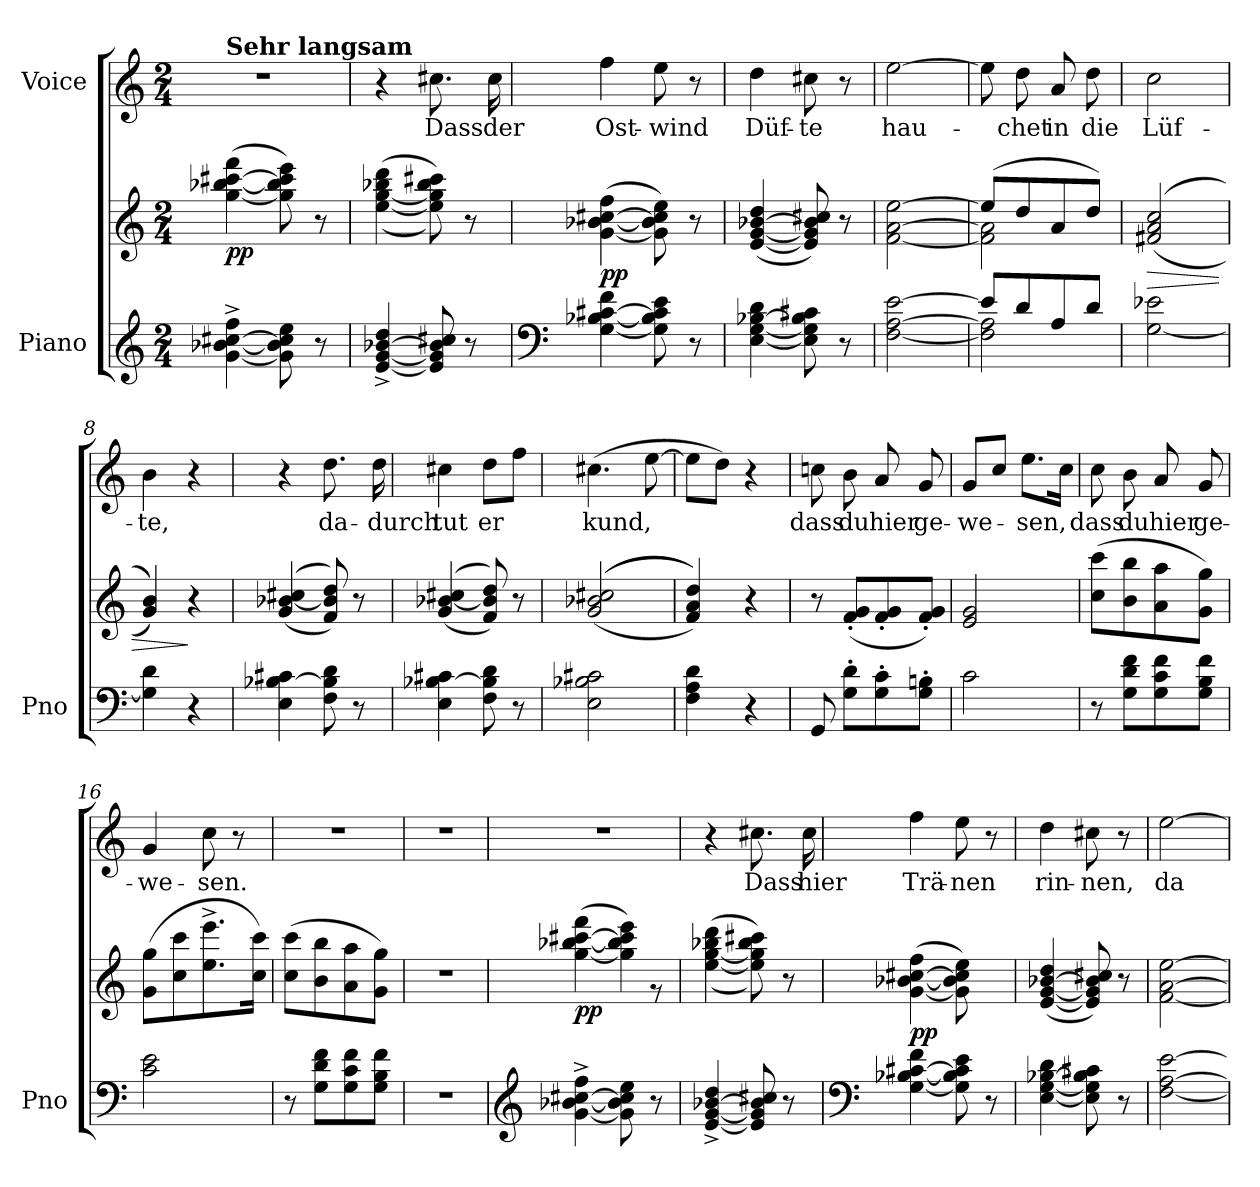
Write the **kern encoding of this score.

**kern	**kern	**dynam	**kern	**text
*part2	*part2	*part2	*part1	*part1
*staff3	*staff2	*staff2/3	*staff1	*staff1
*I"Piano	*	*	*I"Voice	*
*I'Pno	*	*	*	*
*clefG2	*clefG2	*	*clefG2	*
*k[]	*k[]	*	*k[]	*
*M2/4	*M2/4	*	*M2/4	*
=1	=1	=1	=1	=1
!	!	!	!LO:TX:a:B:t=Sehr langsam	!
!	!	!LO:DY:b	!	!
[4g\^ [4b-X\^ [4cc#X\^ 4ff\^	(>[4gg\ [4bb-X\ [4ccc#X\ 4fff\	pp	2r	.
8g\] 8b-\] 8cc#\] 8ee\	8gg\] 8bb-\] 8ccc#\] 8eee\)	.	.	.
8r	8r	.	.	.
=2	=2	=2	=2	=2
[4e/^> [4g/^> [<4b-X/^> 4dd/^>	(>([4ee\ [<4gg\ 4bb-X\ 4ddd\	.	4r	.
8e/] 8g/] 8b-/] 8cc#X/	8ee\] 8gg\] 8bb-\ 8ccc#X\))	.	8.cc#X\	Dass
8r	8r	.	.	.
.	.	.	16cc#\	der
=3	=3	=3	=3	=3
*clefF4	*	*	*	*
!	!	!LO:DY:b	!	!
[4G\ [4B-X\ [4c#X\ 4f\	(>[4g\ [4b-X\ [4cc#X\ 4ff\	pp	4ff\	Ost-
8G\] 8B-\] 8c#\] 8e\	8g\] 8b-\] 8cc#\] 8ee\)	.	8ee\	-wind
8r	8r	.	8r	.
=4	=4	=4	=4	=4
[4E\ [<4G\ [<4B-X\ 4d\	([4e/ [<4g/ [<4b-X/ 4dd/	.	4dd\	Düf-
8E\] 8G\] 8B-\] 8c#X\	8e/] 8g/] 8b-/] 8cc#X/)	.	8cc#X\	-te
8r	8r	.	8r	.
=5	=5	=5	=5	=5
[2F\ [2A\ [>2e\	[2f\ [2a\ [>2ee\	.	[2ee\	hau-
=6	=6	=6	=6	=6
*^	*^	*	*	*
8e/L]	2F\] 2A\]	(8ee/L]	2f\] 2a\]	.	8ee\]	.
8d/	.	8dd/	.	.	8dd\	-chet
8A/	.	8a/	.	.	8a/	in
8d/J	.	8dd/J)	.	.	8dd\	die
*v	*v	*	*	*	*	*
*	*v	*v	*	*	*
=7	=7	=7	=7	=7
!	!	!LO:HP:b	!	!
[2G\ 2e-X\	(>(2f#X/ 2a/ 2cc/	>	2cc\	Lüf-
=8	=8	=8	=8	=8
4G\] 4d\	4g/ 4b/))	.	4b\	-te,
4r	4r	]	4r	.
=9	=9	=9	=9	=9
4E\ [<4B-X\ 4c#X\	((<4g/ [<4b-X/ 4cc#X/	.	4r	.
8F\ 8B-\] 8d\	8f/ 8b-/] 8dd/))	.	8.dd\	da-
8r	8r	.	.	.
.	.	.	16dd\	-durch
=10	=10	=10	=10	=10
4E\ [<4B-X\ 4c#X\	((<4g/ [<4b-X/ 4cc#X/	.	4cc#X\	tut
8F\ 8B-\] 8d\	8f/ 8b-/] 8dd/))	.	8dd\L	er
8r	8r	.	8ff\J	.
=11	=11	=11	=11	=11
2E\ 2B-X\ 2c#X\	(((>2g/ 2b-X/ 2cc#X/	.	(4.cc#X\	kund,
.	.	.	[8ee\	.
=12	=12	=12	=12	=12
4F\ 4A\ 4d\	4f/ 4a/ 4dd/)))	.	8ee\L]	.
.	.	.	8dd\J)	.
4r	4r	.	4r	.
=13	=13	=13	=13	=13
8GG/	8r	.	8ccn\	dass
8G\' 8d\'L	(8f/' 8g/'L	.	8b\	du
8G\' 8c\'	8f/' 8g/'	.	8a/	hier
8G\' 8Bn\'J	8f/' 8g/'J)	.	8g/	ge-
=14	=14	=14	=14	=14
2c\	2e/ 2g/	.	8g/L	-we-
.	.	.	8cc/J	.
.	.	.	8.ee\L	-sen,
.	.	.	16cc\Jk	.
=15	=15	=15	=15	=15
8r	(8cc\ 8ccc\L	.	8cc\	dass
8G\ 8d\ 8f\L	8b\ 8bb\	.	8b\	du
8G\ 8c\ 8f\	8a\ 8aa\	.	8a/	hier
8G\ 8B\ 8f\J	8g\ 8gg\J)	.	8g/	ge-
=16	=16	=16	=16	=16
2c\ 2e\	(8g\ 8gg\L	.	4g/	-we-
.	8cc\ 8ccc\	.	.	.
.	8.ee\^< 8.eee\^<	.	8cc\	-sen.
.	.	.	8r	.
.	16cc\ 16ccc\Jk)	.	.	.
=17	=17	=17	=17	=17
8r	(8cc\ 8ccc\L	.	2r	.
8G\ 8d\ 8f\L	8b\ 8bb\	.	.	.
8G\ 8c\ 8f\	8a\ 8aa\	.	.	.
8G\ 8B\ 8f\J	8g\ 8gg\J)	.	.	.
=18	=18	=18	=18	=18
2r	2r	.	2r	.
=19	=19	=19	=19	=19
*clefG2	*	*	*	*
*	*^	*	*	*
!	!	!	!LO:DY:b	!	!
[4g\^ [4b-X\^ [4cc#X\^ 4ff\^	(>[4gg\ [4bb-X\ [>4ccc#X\ 4fff\	4.ryy	pp	2r	.
8g\] 8b-\] 8cc#\] 8ee\	4gg\] 4bb-\] 4ccc#\] 4eee\)	.	.	.	.
8r	.	8r	.	.	.
*	*v	*v	*	*	*
=20	=20	=20	=20	=20
[4e/^> [<4g/^> [<4b-X/^> 4dd/^>	(>([4ee\ [<4gg\ 4bb-X\ 4ddd\	.	4r	.
8e/] 8g/] 8b-/] 8cc#X/	8ee\] 8gg\] 8bb-\ 8ccc#X\))	.	8.cc#X\	Dass
8r	8r	.	.	.
.	.	.	16cc#\	hier
=21	=21	=21	=21	=21
*clefF4	*	*	*	*
!	!	!LO:DY:b	!	!
[4G\ [4B-X\ [4c#X\ 4f\	(>[4g\ [4b-X\ [4cc#X\ 4ff\	pp	4ff\	Trä-
8G\] 8B-\] 8c#\] 8e\	8g\] 8b-\] 8cc#\] 8ee\)	.	8ee\	-nen
8r	8ryy	.	8r	.
=22	=22	=22	=22	=22
[4E\ [<4G\ [<4B-X\ 4d\	([4e/ [<4g/ [<4b-X/ 4dd/	.	4dd\	rin-
8E\] 8G\] 8B-\] 8c#X\	8e/] 8g/] 8b-/] 8cc#X/)	.	8cc#X\	-nen,
8r	8r	.	8r	.
=23	=23	=23	=23	=23
[2F\ [2A\ [>2e\	[2f\ [2a\ [>2ee\	.	[2ee\	da-
=	=	=	=	=
*-	*-	*-	*-	*-
